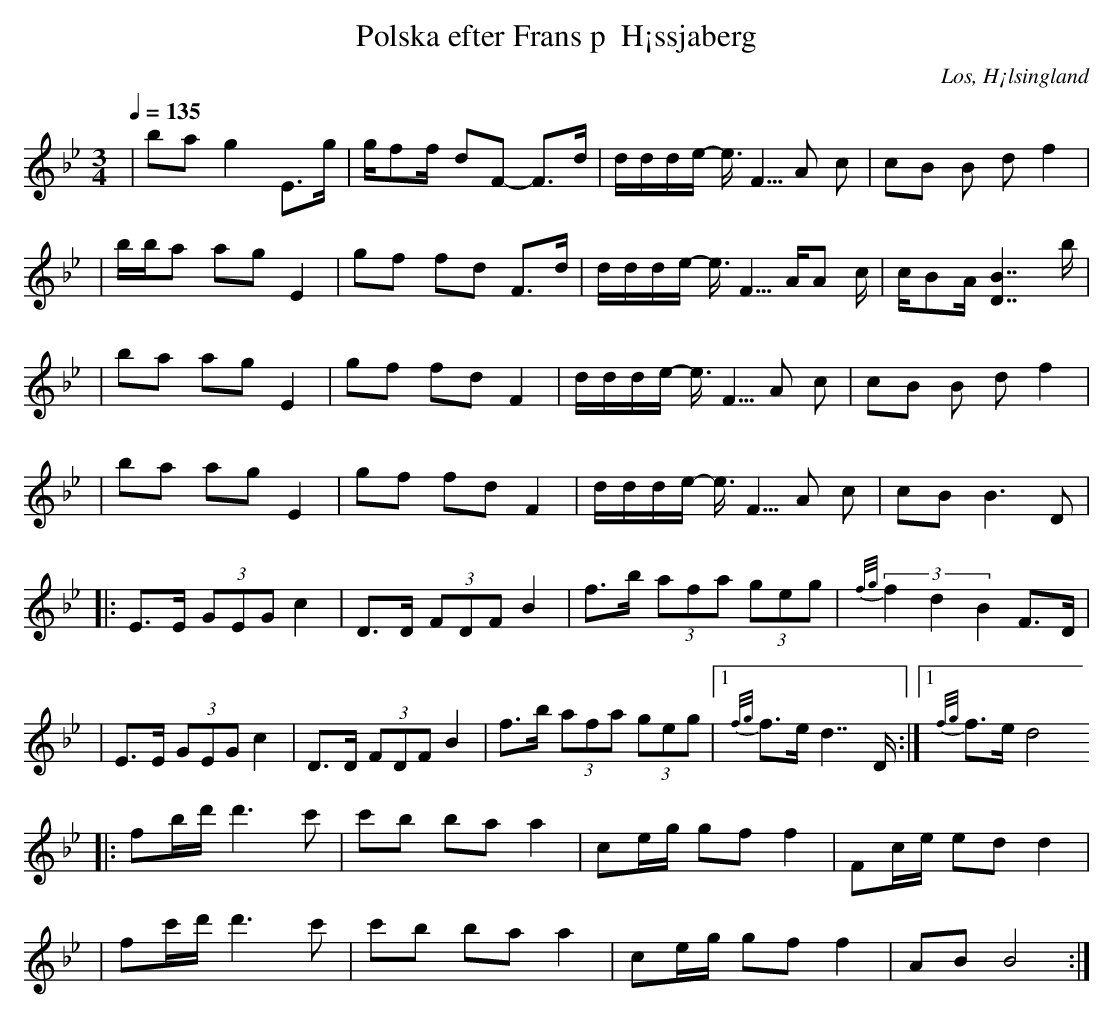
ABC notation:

X:1
T:Polska efter Frans p  H¡ssjaberg
O:Los, H¡lsingland
Q:1/4=135
M:3/4
K:Bb
|ba g2 E>g |g/ff/- d4/3F2/3- F>d|d/d/d/e/- e3/4 F5/4 A4/3 c2/3 |c2/3B2/3 B4/3 d4/3 f2|
|b/b/a ag E2|gf fd F>d|d/d/d/e/- e3/4 F5/4 A/A c1/2 |c/BA/ [D B]7/2 b/|
|ba ag E2|gf fd F2|d/d/d/e/- e3/4 F5/4 A4/3 c2/3 |c2/3B2/3 B4/3 d4/3 f2|
|ba ag E2|gf fd F2|d/d/d/e/- e3/4 F5/4 A4/3 c2/3 |cB B3 D|
|:E>E (3GEG c2|D>D (3FDF B2|f>b (3afa (3geg|{f/g/}(3f2d2B2 F>D|
|E>E (3GEG c2|D>D (3FDF B2|f>b (3afa (3geg|1 {f/g/}f>e d7/2 D1/2:|1 {f/g/}f>e d4
|:fb/d'/ d'3 c'|c'b ba a2|ce/g/ gf f2| Fc/e/ ed d2|
|fc'/d'/ d'3 c'|c'b ba a2|ce/g/ gf f2| AB B4:|
